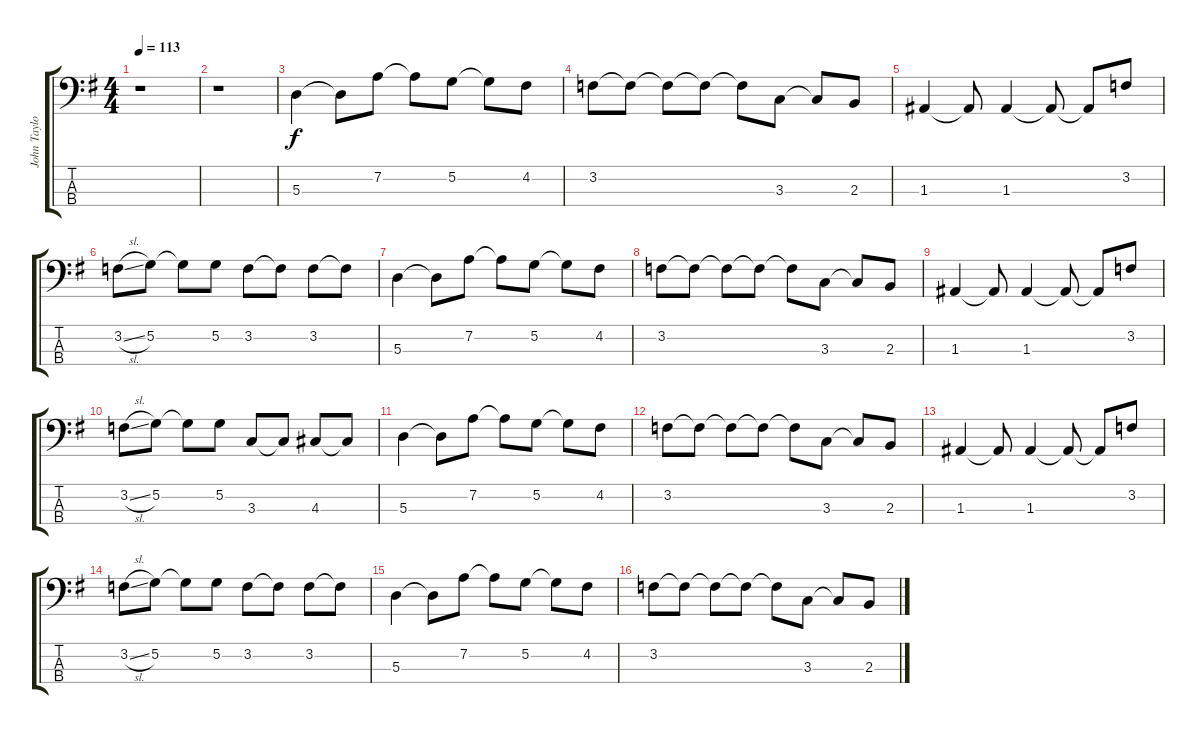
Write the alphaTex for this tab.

\track ("John Taylor" "John Taylo") {instrument electricbassfinger}
\staff {score tabs}
\tuning (G2 D2 A1 E1) {hide}
\ts (4 4)
\tempo 113
\clef f4
\ks g
r.1{dy f instrument electricbassfinger} |
r.1 |
5.3.4 5.3{t}.8 7.2.8 7.2{t}.8 5.2.8 5.2{t}.8 4.2.8 |
3.2.8 3.2{t}.8 3.2{t}.8 3.2{t}.8 3.2{t}.8 3.3.8 3.3{t}.8 2.3.8 |
1.3.4 1.3{t}.8 1.3.4 1.3{t}.8 1.3{t}.8 3.2.8 |
3.2{sl}.8 5.2.8 5.2{t}.8 5.2.8 3.2.8 3.2{t}.8 3.2.8 3.2{t}.8 |
5.3.4 5.3{t}.8 7.2.8 7.2{t}.8 5.2.8 5.2{t}.8 4.2.8 |
3.2.8 3.2{t}.8 3.2{t}.8 3.2{t}.8 3.2{t}.8 3.3.8 3.3{t}.8 2.3.8 |
1.3.4 1.3{t}.8 1.3.4 1.3{t}.8 1.3{t}.8 3.2.8 |
3.2{sl}.8 5.2.8 5.2{t}.8 5.2.8 3.3.8 3.3{t}.8 4.3.8 4.3{t}.8 |
5.3.4 5.3{t}.8 7.2.8 7.2{t}.8 5.2.8 5.2{t}.8 4.2.8 |
3.2.8 3.2{t}.8 3.2{t}.8 3.2{t}.8 3.2{t}.8 3.3.8 3.3{t}.8 2.3.8 |
1.3.4 1.3{t}.8 1.3.4 1.3{t}.8 1.3{t}.8 3.2.8 |
3.2{sl}.8 5.2.8 5.2{t}.8 5.2.8 3.2.8 3.2{t}.8 3.2.8 3.2{t}.8 |
5.3.4 5.3{t}.8 7.2.8 7.2{t}.8 5.2.8 5.2{t}.8 4.2.8 |
3.2.8 3.2{t}.8 3.2{t}.8 3.2{t}.8 3.2{t}.8 3.3.8 3.3{t}.8 2.3.8
